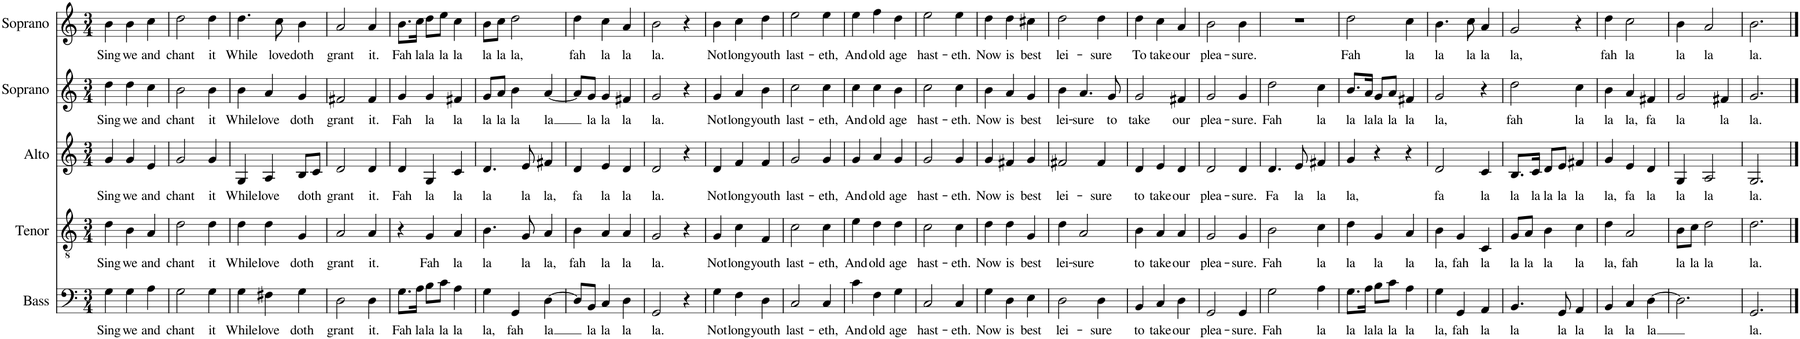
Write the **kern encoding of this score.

**kern	**text	**kern	**text	**kern	**text	**kern	**text	**kern	**text
*part5	*part5	*part4	*part4	*part3	*part3	*part2	*part2	*part1	*part1
*staff5	*staff5	*staff4	*staff4	*staff3	*staff3	*staff2	*staff2	*staff1	*staff1
*I"Bass	*	*I"Tenor	*	*I"Alto	*	*I"Soprano	*	*I"Soprano	*
*I'B.	*	*I'T.	*	*I'A.	*	*I'S.	*	*I'S.	*
*clefF4	*	*clefGv2	*	*clefG2	*	*clefG2	*	*clefG2	*
*k[]	*	*k[]	*	*k[]	*	*k[]	*	*k[]	*
*M3/4	*	*M3/4	*	*M3/4	*	*M3/4	*	*M3/4	*
=1	=1	=1	=1	=1	=1	=1	=1	=1	=1
!	!LO:LY:b	!	!LO:LY:b	!	!LO:LY:b	!	!LO:LY:b	!	!LO:LY:b
4G\	Sing	4d\	Sing	4g/	Sing	4dd\	Sing	4b\	Sing
!	!LO:LY:b	!	!LO:LY:b	!	!LO:LY:b	!	!LO:LY:b	!	!LO:LY:b
4G\	we	4B\	we	4g/	we	4dd\	we	4b\	we
!	!LO:LY:b	!	!LO:LY:b	!	!LO:LY:b	!	!LO:LY:b	!	!LO:LY:b
4A\	and	4A/	and	4e/	and	4cc\	and	4cc\	and
=2	=2	=2	=2	=2	=2	=2	=2	=2	=2
!	!LO:LY:b	!	!LO:LY:b	!	!LO:LY:b	!	!LO:LY:b	!	!LO:LY:b
2G\	chant	2d\	chant	2g/	chant	2b\	chant	2dd\	chant
!	!LO:LY:b	!	!LO:LY:b	!	!LO:LY:b	!	!LO:LY:b	!	!LO:LY:b
4G\	it	4d\	it	4g/	it	4b\	it	4dd\	it
=3	=3	=3	=3	=3	=3	=3	=3	=3	=3
!	!LO:LY:b	!	!LO:LY:b	!	!LO:LY:b	!	!LO:LY:b	!	!LO:LY:b
4G\	While	4d\	While	4G/	While	4b\	While	4.dd\	While
!	!LO:LY:b	!	!LO:LY:b	!	!LO:LY:b	!	!LO:LY:b	!	!
4F#X\	love	4d\	love	4A/	love	4a/	love	.	.
!	!	!	!	!	!	!	!	!	!LO:LY:b
.	.	.	.	.	.	.	.	8cc\	love
!	!LO:LY:b	!	!LO:LY:b	!	!LO:LY:b	!	!LO:LY:b	!	!LO:LY:b
4G\	doth	4G/	doth	8B/L	doth	4g/	doth	4b\	doth
.	.	.	.	8c/J	.	.	.	.	.
=4	=4	=4	=4	=4	=4	=4	=4	=4	=4
!	!LO:LY:b	!	!LO:LY:b	!	!LO:LY:b	!	!LO:LY:b	!	!LO:LY:b
2D\	grant	2A/	grant	2d/	grant	2f#X/	grant	2a/	grant
!	!LO:LY:b	!	!LO:LY:b	!	!LO:LY:b	!	!LO:LY:b	!	!LO:LY:b
4D\	it.	4A/	it.	4d/	it.	4f#/	it.	4a/	it.
=5	=5	=5	=5	=5	=5	=5	=5	=5	=5
!	!LO:LY:b	!	!	!	!LO:LY:b	!	!LO:LY:b	!	!LO:LY:b
8.G\L	Fah	4r	.	4d/	Fah	4g/	Fah	8.b\L	Fah
!	!LO:LY:b	!	!	!	!	!	!	!	!LO:LY:b
16A\Jk	la	.	.	.	.	.	.	16cc\Jk	la
!	!LO:LY:b	!	!LO:LY:b	!	!LO:LY:b	!	!LO:LY:b	!	!LO:LY:b
8B\L	la	4G/	Fah	4G/	la	4g/	la	8dd\L	la
!	!LO:LY:b	!	!	!	!	!	!	!	!LO:LY:b
8c\J	la	.	.	.	.	.	.	8ee\J	la
!	!LO:LY:b	!	!LO:LY:b	!	!LO:LY:b	!	!LO:LY:b	!	!LO:LY:b
4A\	la	4A/	la	4c/	la	4f#X/	la	4cc\	la
=6	=6	=6	=6	=6	=6	=6	=6	=6	=6
!	!LO:LY:b	!	!LO:LY:b	!	!LO:LY:b	!	!LO:LY:b	!	!LO:LY:b
4G\	la,	4.B\	la	4.d/	la	8g/L	la	8b\L	la
!	!	!	!	!	!	!	!LO:LY:b	!	!LO:LY:b
.	.	.	.	.	.	8a/J	la	8cc\J	la
!	!LO:LY:b	!	!	!	!	!	!LO:LY:b	!	!LO:LY:b
4GG/	fah	.	.	.	.	4b\	la	2dd\	la,
!	!	!	!LO:LY:b	!	!LO:LY:b	!	!	!	!
.	.	8G/	la	8e/	la	.	.	.	.
!	!LO:LY:b	!	!LO:LY:b	!	!LO:LY:b	!	!LO:LY:b	!	!
[4D\	la	4A/	la,	4f#X/	la,	[4a/	la	.	.
=7	=7	=7	=7	=7	=7	=7	=7	=7	=7
!	!	!	!LO:LY:b	!	!LO:LY:b	!	!	!	!LO:LY:b
8D/L]	.	4B\	fah	4d/	fa	8a/L]	.	4dd\	fah
!	!LO:LY:b	!	!	!	!	!	!LO:LY:b	!	!
8BB/J	la	.	.	.	.	8g/J	la	.	.
!	!LO:LY:b	!	!LO:LY:b	!	!LO:LY:b	!	!LO:LY:b	!	!LO:LY:b
4C/	la	4A/	la	4e/	la	4g/	la	4cc\	la
!	!LO:LY:b	!	!LO:LY:b	!	!LO:LY:b	!	!LO:LY:b	!	!LO:LY:b
4D\	la	4A/	la	4d/	la	4f#X/	la	4a/	la
=8	=8	=8	=8	=8	=8	=8	=8	=8	=8
!	!LO:LY:b	!	!LO:LY:b	!	!LO:LY:b	!	!LO:LY:b	!	!LO:LY:b
2GG/	la.	2G/	la.	2d/	la.	2g/	la.	2b\	la.
4r	.	4r	.	4r	.	4r	.	4r	.
=9	=9	=9	=9	=9	=9	=9	=9	=9	=9
!	!LO:LY:b	!	!LO:LY:b	!	!LO:LY:b	!	!LO:LY:b	!	!LO:LY:b
4G\	Not	4G/	Not	4d/	Not	4g/	Not	4b\	Not
!	!LO:LY:b	!	!LO:LY:b	!	!LO:LY:b	!	!LO:LY:b	!	!LO:LY:b
4F\	long	4c\	long	4f/	long	4a/	long	4cc\	long
!	!LO:LY:b	!	!LO:LY:b	!	!LO:LY:b	!	!LO:LY:b	!	!LO:LY:b
4D\	youth	4F/	youth	4f/	youth	4b\	youth	4dd\	youth
=10	=10	=10	=10	=10	=10	=10	=10	=10	=10
!	!LO:LY:b	!	!LO:LY:b	!	!LO:LY:b	!	!LO:LY:b	!	!LO:LY:b
2C/	last-	2c\	last-	2g/	last-	2cc\	last-	2ee\	last-
!	!LO:LY:b	!	!LO:LY:b	!	!LO:LY:b	!	!LO:LY:b	!	!LO:LY:b
4C/	-eth,	4c\	-eth,	4g/	-eth,	4cc\	-eth,	4ee\	-eth,
=11	=11	=11	=11	=11	=11	=11	=11	=11	=11
!	!LO:LY:b	!	!LO:LY:b	!	!LO:LY:b	!	!LO:LY:b	!	!LO:LY:b
4c\	And	4e\	And	4g/	And	4cc\	And	4ee\	And
!	!LO:LY:b	!	!LO:LY:b	!	!LO:LY:b	!	!LO:LY:b	!	!LO:LY:b
4F\	old	4d\	old	4a/	old	4cc\	old	4ff\	old
!	!LO:LY:b	!	!LO:LY:b	!	!LO:LY:b	!	!LO:LY:b	!	!LO:LY:b
4G\	age	4d\	age	4g/	age	4b\	age	4dd\	age
=12	=12	=12	=12	=12	=12	=12	=12	=12	=12
!	!LO:LY:b	!	!LO:LY:b	!	!LO:LY:b	!	!LO:LY:b	!	!LO:LY:b
2C/	hast-	2c\	hast-	2g/	hast-	2cc\	hast-	2ee\	hast-
!	!LO:LY:b	!	!LO:LY:b	!	!LO:LY:b	!	!LO:LY:b	!	!LO:LY:b
4C/	-eth.	4c\	-eth.	4g/	-eth.	4cc\	-eth.	4ee\	-eth.
=13	=13	=13	=13	=13	=13	=13	=13	=13	=13
!	!LO:LY:b	!	!LO:LY:b	!	!LO:LY:b	!	!LO:LY:b	!	!LO:LY:b
4G\	Now	4d\	Now	4g/	Now	4b\	Now	4dd\	Now
!	!LO:LY:b	!	!LO:LY:b	!	!LO:LY:b	!	!LO:LY:b	!	!LO:LY:b
4D\	is	4d\	is	4f#X/	is	4a/	is	4dd\	is
!	!LO:LY:b	!	!LO:LY:b	!	!LO:LY:b	!	!LO:LY:b	!	!LO:LY:b
4E\	best	4G/	best	4g/	best	4g/	best	4cc#X\	best
=14	=14	=14	=14	=14	=14	=14	=14	=14	=14
!	!LO:LY:b	!	!LO:LY:b	!	!LO:LY:b	!	!LO:LY:b	!	!LO:LY:b
2D\	lei-	4d\	lei-	2f#X/	lei-	4b\	lei-	2dd\	lei-
!	!	!	!LO:LY:b	!	!	!	!LO:LY:b	!	!
.	.	2A/	-sure	.	.	4.a/	-sure	.	.
!	!LO:LY:b	!	!	!	!LO:LY:b	!	!	!	!LO:LY:b
4D\	-sure	.	.	4f#/	-sure	.	.	4dd\	-sure
!	!	!	!	!	!	!	!LO:LY:b	!	!
.	.	.	.	.	.	8g/	to	.	.
=15	=15	=15	=15	=15	=15	=15	=15	=15	=15
!	!LO:LY:b	!	!LO:LY:b	!	!LO:LY:b	!	!LO:LY:b	!	!LO:LY:b
4BB/	to	4B\	to	4d/	to	2g/	take	4dd\	To
!	!LO:LY:b	!	!LO:LY:b	!	!LO:LY:b	!	!	!	!LO:LY:b
4C/	take	4A/	take	4e/	take	.	.	4cc\	take
!	!LO:LY:b	!	!LO:LY:b	!	!LO:LY:b	!	!LO:LY:b	!	!LO:LY:b
4D\	our	4A/	our	4d/	our	4f#X/	our	4a/	our
=16	=16	=16	=16	=16	=16	=16	=16	=16	=16
!	!LO:LY:b	!	!LO:LY:b	!	!LO:LY:b	!	!LO:LY:b	!	!LO:LY:b
2GG/	plea-	2G/	plea-	2d/	plea-	2g/	plea-	2b\	plea-
!	!LO:LY:b	!	!LO:LY:b	!	!LO:LY:b	!	!LO:LY:b	!	!LO:LY:b
4GG/	-sure.	4G/	-sure.	4d/	-sure.	4g/	-sure.	4b\	-sure.
=17	=17	=17	=17	=17	=17	=17	=17	=17	=17
!	!LO:LY:b	!	!LO:LY:b	!	!LO:LY:b	!	!LO:LY:b	!	!
2G\	Fah	2B\	Fah	4.d/	Fa	2dd\	Fah	2.r	.
!	!	!	!	!	!LO:LY:b	!	!	!	!
.	.	.	.	8e/	la	.	.	.	.
!	!LO:LY:b	!	!LO:LY:b	!	!LO:LY:b	!	!LO:LY:b	!	!
4A\	la	4c\	la	4f#X/	la	4cc\	la	.	.
=18	=18	=18	=18	=18	=18	=18	=18	=18	=18
!	!LO:LY:b	!	!LO:LY:b	!	!LO:LY:b	!	!LO:LY:b	!	!LO:LY:b
8.G\L	la	4d\	la	4g/	la,	8.b/L	la	2dd\	Fah
!	!LO:LY:b	!	!	!	!	!	!LO:LY:b	!	!
16A\Jk	la	.	.	.	.	16a/Jk	la	.	.
!	!LO:LY:b	!	!LO:LY:b	!	!	!	!LO:LY:b	!	!
8B\L	la	4G/	la	4r	.	8g/L	la	.	.
!	!LO:LY:b	!	!	!	!	!	!LO:LY:b	!	!
8c\J	la	.	.	.	.	8a/J	la	.	.
!	!LO:LY:b	!	!LO:LY:b	!	!	!	!LO:LY:b	!	!LO:LY:b
4A\	la	4A/	la	4r	.	4f#X/	la	4cc\	la
=19	=19	=19	=19	=19	=19	=19	=19	=19	=19
!	!LO:LY:b	!	!LO:LY:b	!	!LO:LY:b	!	!LO:LY:b	!	!LO:LY:b
4G\	la,	4B\	la,	2d/	fa	2g/	la,	4.b\	la
!	!LO:LY:b	!	!LO:LY:b	!	!	!	!	!	!
4GG/	fah	4G/	fah	.	.	.	.	.	.
!	!	!	!	!	!	!	!	!	!LO:LY:b
.	.	.	.	.	.	.	.	8cc\	la
!	!LO:LY:b	!	!LO:LY:b	!	!LO:LY:b	!	!	!	!LO:LY:b
4AA/	la	4C/	la	4c/	la	4r	.	4a/	la
=20	=20	=20	=20	=20	=20	=20	=20	=20	=20
!	!LO:LY:b	!	!LO:LY:b	!	!LO:LY:b	!	!LO:LY:b	!	!LO:LY:b
4.BB/	la	8G/L	la	8.B/L	la	2dd\	fah	2g/	la,
!	!	!	!LO:LY:b	!	!	!	!	!	!
.	.	8A/J	la	.	.	.	.	.	.
!	!	!	!	!	!LO:LY:b	!	!	!	!
.	.	.	.	16c/Jk	la	.	.	.	.
!	!	!	!LO:LY:b	!	!LO:LY:b	!	!	!	!
.	.	4B\	la	8d/L	la	.	.	.	.
!	!LO:LY:b	!	!	!	!LO:LY:b	!	!	!	!
8GG/	la	.	.	8e/J	la	.	.	.	.
!	!LO:LY:b	!	!LO:LY:b	!	!LO:LY:b	!	!LO:LY:b	!	!
4AA/	la	4c\	la	4f#X/	la	4cc\	la	4r	.
=21	=21	=21	=21	=21	=21	=21	=21	=21	=21
!	!LO:LY:b	!	!LO:LY:b	!	!LO:LY:b	!	!LO:LY:b	!	!LO:LY:b
4BB/	la	4d\	la,	4g/	la,	4b\	la	4dd\	fah
!	!LO:LY:b	!	!LO:LY:b	!	!LO:LY:b	!	!LO:LY:b	!	!LO:LY:b
4C/	la	2A/	fah	4e/	fa	4a/	la,	2cc\	la
!	!LO:LY:b	!	!	!	!LO:LY:b	!	!LO:LY:b	!	!
[4D\	la	.	.	4d/	la	4f#X/	fa	.	.
=22	=22	=22	=22	=22	=22	=22	=22	=22	=22
!	!	!	!LO:LY:b	!	!LO:LY:b	!	!LO:LY:b	!	!LO:LY:b
2.D\]	.	8B\L	la	4G/	la	2g/	la	4b\	la
!	!	!	!LO:LY:b	!	!	!	!	!	!
.	.	8c\J	la	.	.	.	.	.	.
!	!	!	!LO:LY:b	!	!LO:LY:b	!	!	!	!LO:LY:b
.	.	2d\	la	2A/	la	.	.	2a/	la
!	!	!	!	!	!	!	!LO:LY:b	!	!
.	.	.	.	.	.	4f#X/	la	.	.
=23	=23	=23	=23	=23	=23	=23	=23	=23	=23
!	!LO:LY:b	!	!LO:LY:b	!	!LO:LY:b	!	!LO:LY:b	!	!LO:LY:b
2.GG/	la.	2.d\	la.	2.G/	la.	2.g/	la.	2.b\	la.
==	==	==	==	==	==	==	==	==	==
*-	*-	*-	*-	*-	*-	*-	*-	*-	*-
